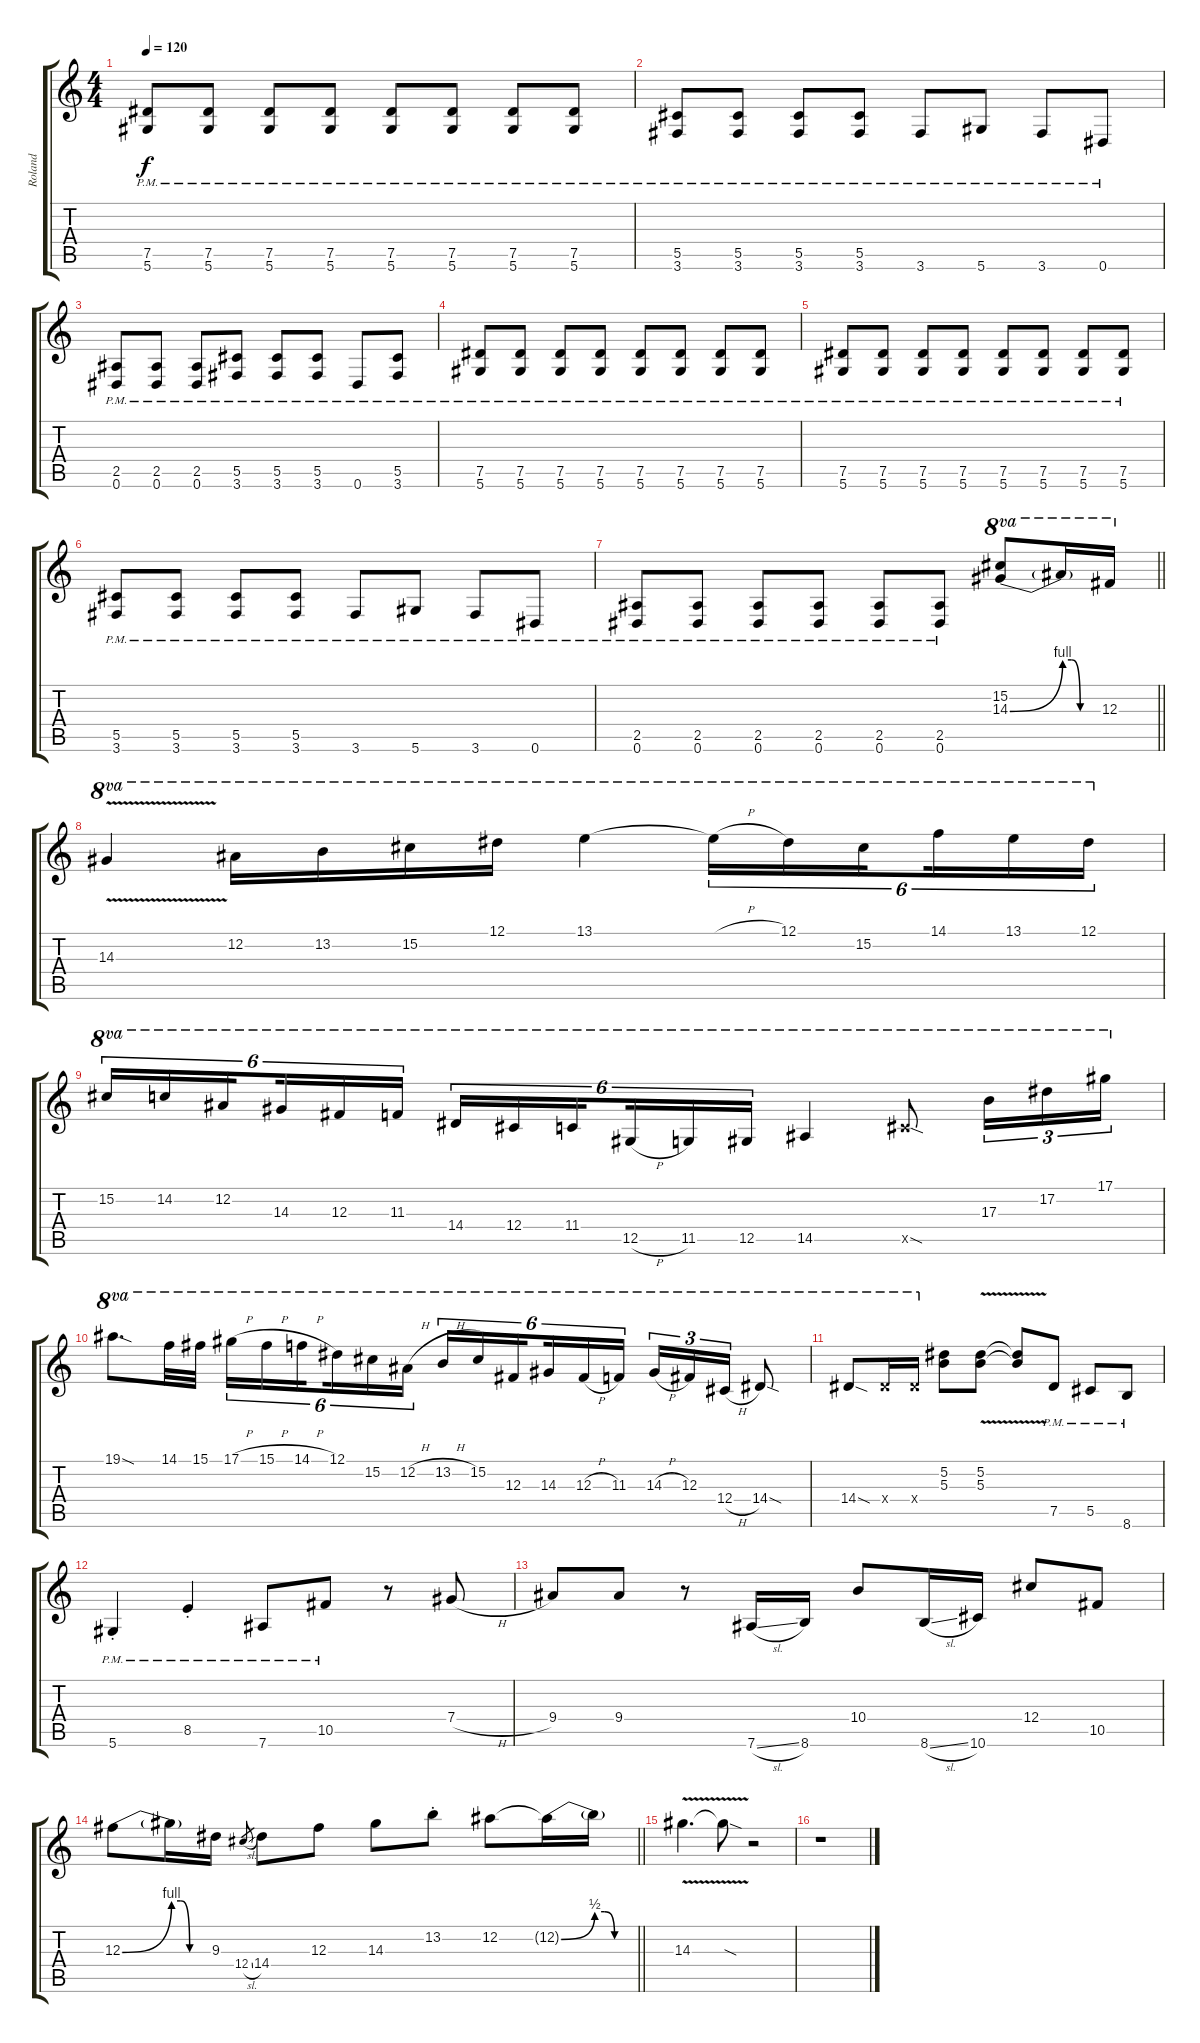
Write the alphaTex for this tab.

\track ("Roland" "Roland") {instrument distortionguitar}
\staff {score tabs}
\tuning (Eb4 Bb3 Gb3 Db3 Ab2 Eb2) {hide}
\ts (4 4)
\tempo 120
\clef g2
\ks aminor
(7.5{pm} 5.6{pm}).8{dy f} (7.5{pm} 5.6{pm}).8 (7.5{pm} 5.6{pm}).8 (7.5{pm} 5.6{pm}).8 (7.5{pm} 5.6{pm}).8 (7.5{pm} 5.6{pm}).8 (7.5{pm} 5.6{pm}).8 (7.5{pm} 5.6{pm}).8 |
(5.5{pm} 3.6{pm}).8 (5.5{pm} 3.6{pm}).8 (5.5{pm} 3.6{pm}).8 (5.5{pm} 3.6{pm}).8 3.6{pm}.8 5.6{pm}.8 3.6{pm}.8 0.6{pm}.8 |
(2.5{pm} 0.6{pm}).8 (2.5{pm} 0.6{pm}).8 (2.5{pm} 0.6{pm}).8 (5.5{pm} 3.6{pm}).8 (5.5{pm} 3.6{pm}).8 (5.5{pm} 3.6{pm}).8 0.6{pm}.8 (5.5{pm} 3.6{pm}).8 |
(7.5{pm} 5.6{pm}).8 (7.5{pm} 5.6{pm}).8 (7.5{pm} 5.6{pm}).8 (7.5{pm} 5.6{pm}).8 (7.5{pm} 5.6{pm}).8 (7.5{pm} 5.6{pm}).8 (7.5{pm} 5.6{pm}).8 (7.5{pm} 5.6{pm}).8 |
(7.5{pm} 5.6{pm}).8 (7.5{pm} 5.6{pm}).8 (7.5{pm} 5.6{pm}).8 (7.5{pm} 5.6{pm}).8 (7.5{pm} 5.6{pm}).8 (7.5{pm} 5.6{pm}).8 (7.5{pm} 5.6{pm}).8 (7.5{pm} 5.6{pm}).8 |
(5.5{pm} 3.6{pm}).8 (5.5{pm} 3.6{pm}).8 (5.5{pm} 3.6{pm}).8 (5.5{pm} 3.6{pm}).8 3.6{pm}.8 5.6{pm}.8 3.6{pm}.8 0.6{pm}.8 |
\barLineRight lightlight
(2.5{pm} 0.6{pm}).8 (2.5{pm} 0.6{pm}).8 (2.5{pm} 0.6{pm}).8 (2.5{pm} 0.6{pm}).8 (2.5{pm} 0.6{pm}).8 (2.5{pm} 0.6{pm}).8 (15.2 14.3{be (bend 0 0 60 4)}).8{ot 8va} 14.3{be (custom 0 4 15 4 30 0 60 0) t}.16{ot 8va} 12.3.16{ot 8va} |
14.3{v}.4{ot 8va} 12.2.16{ot 8va} 13.2.16{ot 8va} 15.2.16{ot 8va} 12.1.16{ot 8va} 13.1.4{ot 8va} 13.1{h t}.16{tu (6 4) ot 8va} 12.1.16{tu (6 4) ot 8va} 15.2.16{tu (6 4) ot 8va beam splitsecondary} 14.1.16{tu (6 4) ot 8va} 13.1.16{tu (6 4) ot 8va} 12.1.16{tu (6 4) ot 8va} |
15.2.16{tu (6 4) ot 8va} 14.2.16{tu (6 4) ot 8va} 12.2.16{tu (6 4) ot 8va beam splitsecondary} 14.3.16{tu (6 4) ot 8va} 12.3.16{tu (6 4) ot 8va} 11.3.16{tu (6 4) ot 8va} 14.4.16{tu (6 4) ot 8va} 12.4.16{tu (6 4) ot 8va} 11.4.16{tu (6 4) ot 8va beam splitsecondary} 12.5{h}.16{tu (6 4) ot 8va} 11.5.16{tu (6 4) ot 8va} 12.5.16{tu (6 4) ot 8va} 14.5.4{ot 8va} 17.5{sod x}.8{ot 8va} 17.3.16{tu (3 2) ot 8va} 17.2.16{tu (3 2) ot 8va} 17.1.16{tu (3 2) ot 8va} |
19.1{sod}.8{d ot 8va} 14.1.32{ot 8va} 15.1.32{ot 8va} 17.1{h}.16{tu (6 4) ot 8va} 15.1{h}.16{tu (6 4) ot 8va} 14.1{h}.16{tu (6 4) ot 8va beam splitsecondary} 12.1.16{tu (6 4) ot 8va} 15.2.16{tu (6 4) ot 8va} 12.2{h}.16{tu (6 4) ot 8va} 13.2{h}.16{tu (6 4) ot 8va} 15.2.16{tu (6 4) ot 8va} 12.3.16{tu (6 4) ot 8va beam splitsecondary} 14.3.16{tu (6 4) ot 8va} 12.3{h}.16{tu (6 4) ot 8va} 11.3.16{tu (6 4) ot 8va} 14.3{h}.16{tu (3 2) ot 8va} 12.3.16{tu (3 2) ot 8va} 12.4{h}.16{tu (3 2) ot 8va} 14.4{sod}.8{ot 8va} |
14.4{sod}.8{ot 8va} 14.4{x}.16{ot 8va} 14.4{x}.16{ot 8va} (5.2 5.3).8 (5.2{v} 5.3{v}).8 (5.2{t} 5.3{t}).8 7.5{pm}.8 5.5{pm}.8 8.6{pm}.8 |
5.6{pm st}.4 8.5{pm st}.4 7.6{pm}.8 10.5{pm}.8 r.8 7.4{h}.8 |
9.4.8 9.4.8 r.8 7.6{sl}.16 8.6.16 10.4.8 8.6{sl}.16 10.6.16 12.4.8 10.5.8 |
\barLineRight lightlight
12.3{be (bend 0 0 60 4)}.8 12.3{be (custom 0 4 15 4 30 0 60 0) t}.16 9.3.16 12.4{sl}.8{gr} 14.4.8 12.3.8 14.3.8 13.2{st}.8 12.2.8 12.2{be (bend 0 0 60 2) t}.16 12.2{be (custom 0 2 15 2 30 0 60 0) t}.16 |
14.3{v}.4{d} 14.3{sod t}.8 r.2 |
r.1
